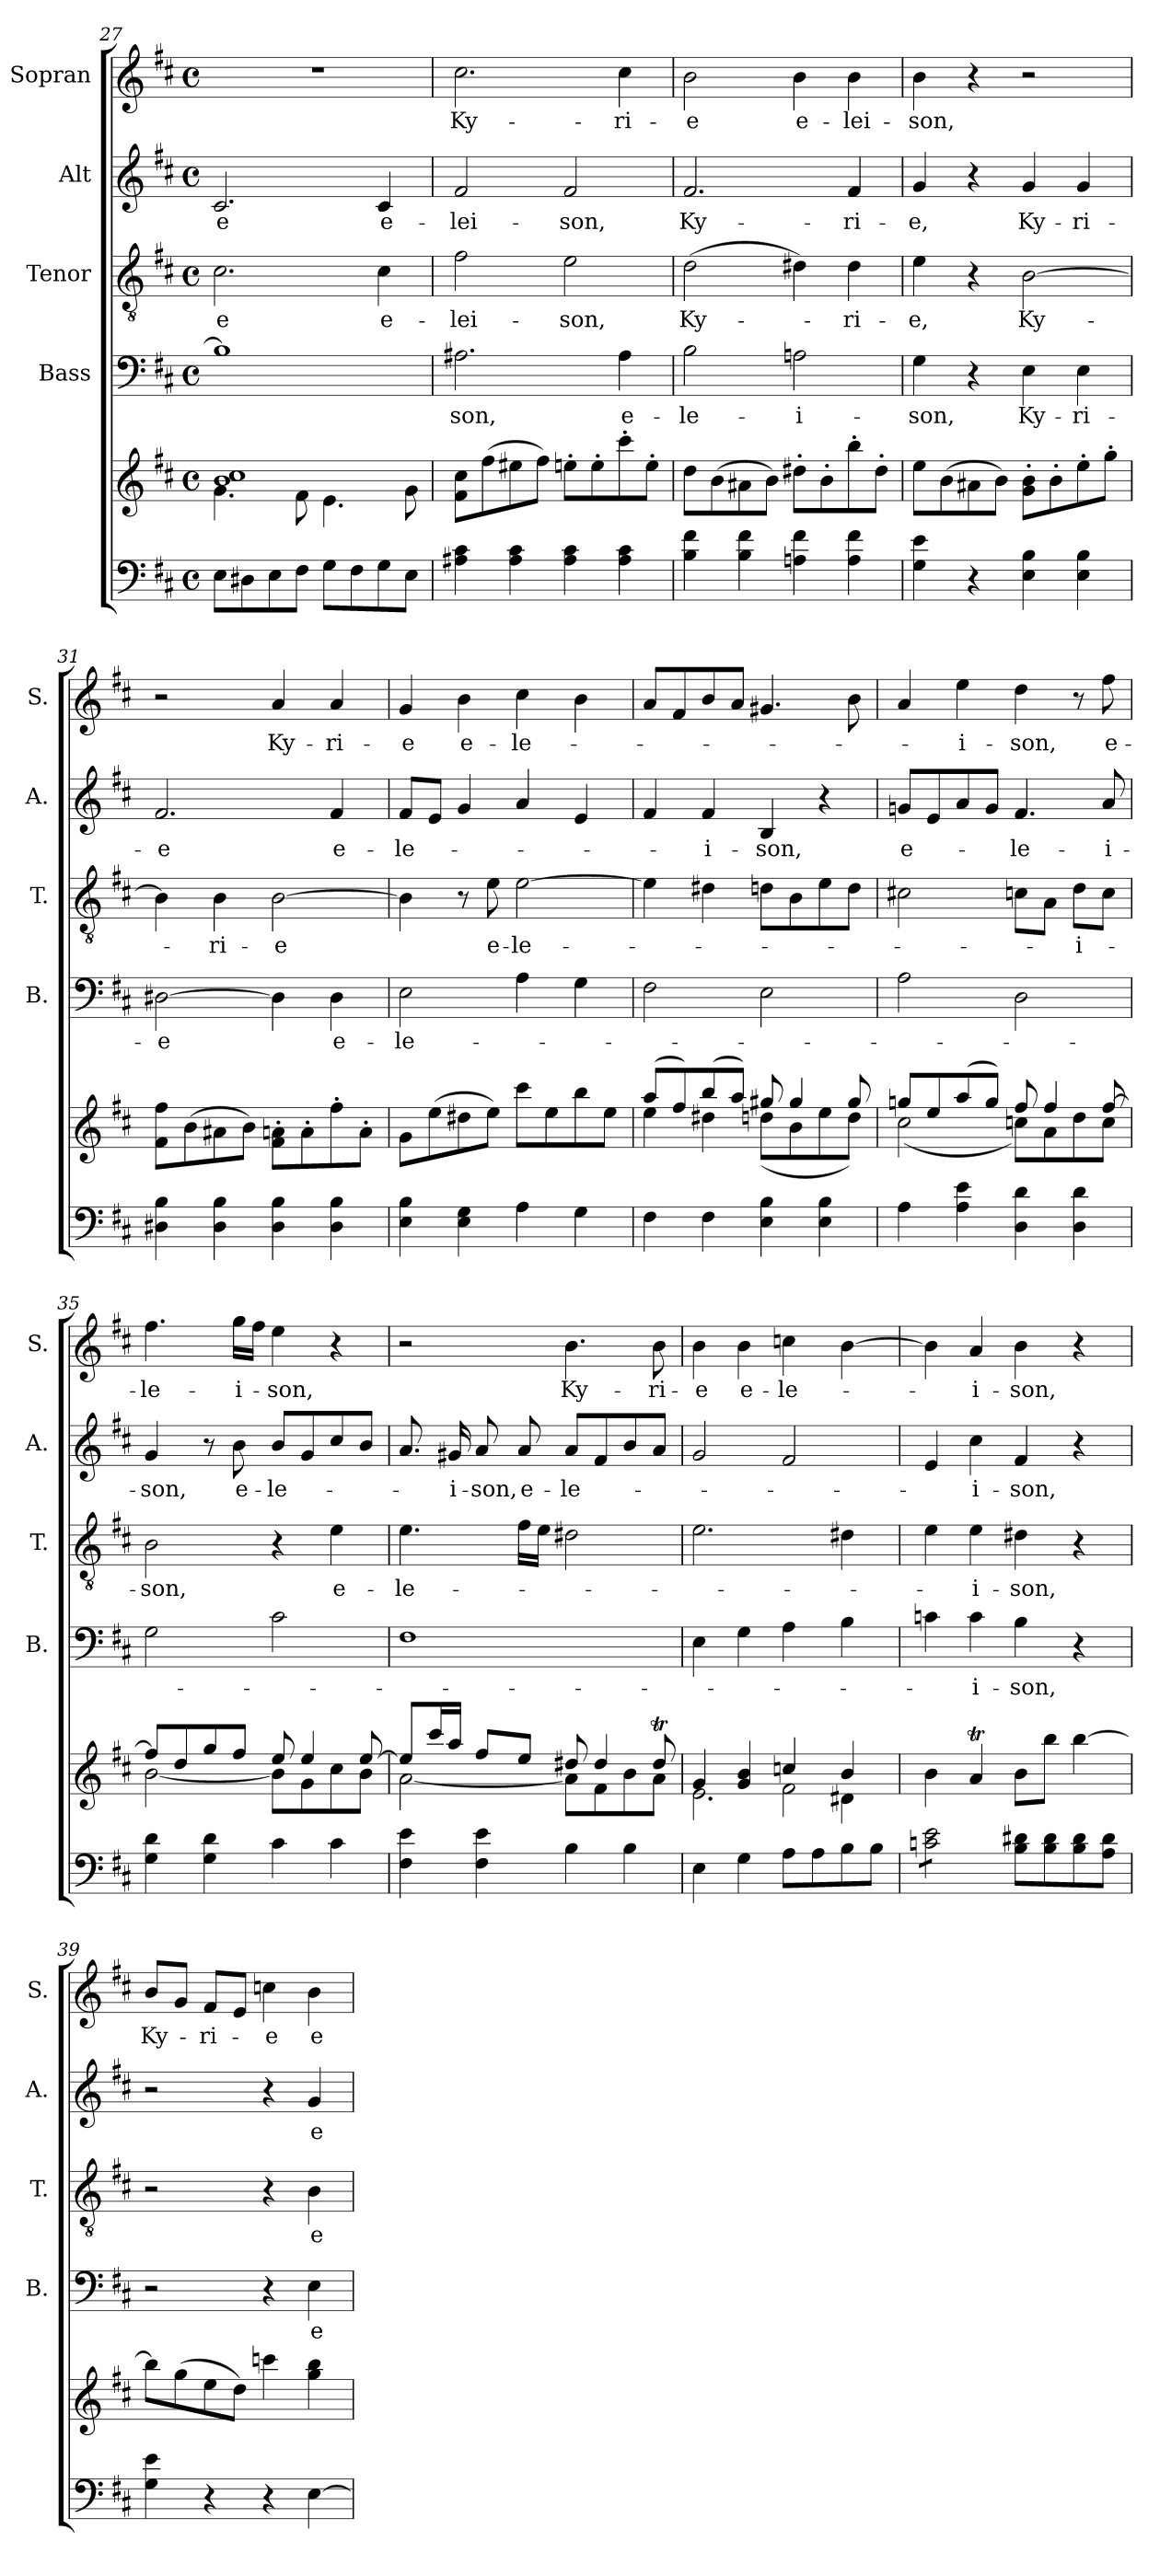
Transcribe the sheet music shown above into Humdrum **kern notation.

**kern	**kern	**kern	**text	**kern	**text	**kern	**text	**kern	**text
*part5	*part5	*part4	*part4	*part3	*part3	*part2	*part2	*part1	*part1
*staff6	*staff5	*staff4	*staff4	*staff3	*staff3	*staff2	*staff2	*staff1	*staff1
*	*	*I"Bass	*	*I"Tenor	*	*I"Alt	*	*I"Sopran	*
*	*	*I'B.	*	*I'T.	*	*I'A.	*	*I'S.	*
*clefF4	*clefG2	*clefF4	*	*clefGv2	*	*clefG2	*	*clefG2	*
*k[f#c#]	*k[f#c#]	*k[f#c#]	*	*k[f#c#]	*	*k[f#c#]	*	*k[f#c#]	*
*D:	*D:	*D:	*	*D:	*	*D:	*	*D:	*
*M4/4	*M4/4	*M4/4	*	*M4/4	*	*M4/4	*	*M4/4	*
*met(c)	*met(c)	*met(c)	*	*met(c)	*	*met(c)	*	*met(c)	*
=27	=27	=27	=27	=27	=27	=27	=27	=27	=27
*	*^	*	*	*	*	*	*	*	*
!	!	!	!	!	!	!LO:LY:b	!	!LO:LY:b	!	!
8E\L	1b 1cc#	4.g\	1B]	.	2.c#\	-e	2.c#/	-e	1r	.
8D#X\	.	.	.	.	.	.	.	.	.	.
8E\	.	.	.	.	.	.	.	.	.	.
8F#\J	.	8f#\	.	.	.	.	.	.	.	.
8G\L	.	4.e\	.	.	.	.	.	.	.	.
8F#\	.	.	.	.	.	.	.	.	.	.
!	!	!	!	!	!	!LO:LY:b	!	!LO:LY:b	!	!
8G\	.	.	.	.	4c#\	e-	4c#/	e-	.	.
8E\J	.	8g\	.	.	.	.	.	.	.	.
=28	=28	=28	=28	=28	=28	=28	=28	=28	=28	=28
!	!	!	!	!LO:LY:b	!	!LO:LY:b	!	!LO:LY:b	!	!LO:LY:b
*	*v	*v	*	*	*	*	*	*	*	*
4A#X\ 4c#\	8f#\ 8cc#\L	2.A#X\	-son,	2f#\	-lei-	2f#/	-lei-	2.cc#\	Ky-
.	(>8ff#\	.	.	.	.	.	.	.	.
4A#\ 4c#\	8ee#X\	.	.	.	.	.	.	.	.
.	8ff#\J)	.	.	.	.	.	.	.	.
!	!	!	!	!	!LO:LY:b	!	!LO:LY:b	!	!
4A#\ 4c#\	8een'>\L	.	.	2e\	-son,	2f#/	-son,	.	.
.	8ee'>\	.	.	.	.	.	.	.	.
!	!	!	!LO:LY:b	!	!	!	!	!	!LO:LY:b
4A#\ 4c#\	8ccc#'>\	4A#\	e-	.	.	.	.	4cc#\	-ri-
.	8ee'>\J	.	.	.	.	.	.	.	.
=29	=29	=29	=29	=29	=29	=29	=29	=29	=29
!	!	!	!LO:LY:b	!	!LO:LY:b	!	!LO:LY:b	!	!LO:LY:b
4B\ 4f#\	8dd\L	2B\	-le-	(>2d\	Ky-	2.f#/	Ky-	2b\	-e
.	(>8b\	.	.	.	.	.	.	.	.
4B\ 4f#\	8a#X\	.	.	.	.	.	.	.	.
.	8b\J)	.	.	.	.	.	.	.	.
!	!	!	!LO:LY:b	!	!	!	!	!	!LO:LY:b
4An\ 4f#\	8dd#X'>\L	2An\	-i-	4d#X\)	.	.	.	4b\	e-
.	8b'>\	.	.	.	.	.	.	.	.
!	!	!	!	!	!LO:LY:b	!	!LO:LY:b	!	!LO:LY:b
4A\ 4f#\	8bb'>\	.	.	4d#\	-ri-	4f#/	-ri-	4b\	-lei-
.	8dd#'>\J	.	.	.	.	.	.	.	.
!!LO:PB:g=z
=30	=30	=30	=30	=30	=30	=30	=30	=30	=30
!	!	!	!LO:LY:b	!	!LO:LY:b	!	!LO:LY:b	!	!LO:LY:b
4G\ 4e\	8ee\L	4G\	-son,	4e\	-e,	4g/	-e,	4b\	-son,
.	(>8b\	.	.	.	.	.	.	.	.
4r	8a#X\	4r	.	4r	.	4r	.	4r	.
.	8b\J)	.	.	.	.	.	.	.	.
!	!	!	!LO:LY:b	!	!LO:LY:b	!	!LO:LY:b	!	!
4E\ 4B\	8g\'> 8b\'>L	4E\	Ky-	[2B\	Ky-	4g/	Ky-	2r	.
.	8b'>\	.	.	.	.	.	.	.	.
!	!	!	!LO:LY:b	!	!	!	!LO:LY:b	!	!
4E\ 4B\	8ee'>\	4E\	-ri-	.	.	4g/	-ri-	.	.
.	8gg'>\J	.	.	.	.	.	.	.	.
=31	=31	=31	=31	=31	=31	=31	=31	=31	=31
!	!	!	!LO:LY:b	!	!	!	!LO:LY:b	!	!
4D#X\ 4B\	8f#\ 8ff#\L	[2D#X\	-e	4B\]	.	2.f#/	-e	2r	.
.	(>8b\	.	.	.	.	.	.	.	.
!	!	!	!	!	!LO:LY:b	!	!	!	!
4D#\ 4B\	8a#X\	.	.	4B\	-ri-	.	.	.	.
.	8b\J)	.	.	.	.	.	.	.	.
!	!	!	!	!	!LO:LY:b	!	!	!	!LO:LY:b
4D#\ 4B\	8f#\'> 8an\'>L	4D#\]	.	[2B\	-e	.	.	4a/	Ky-
.	8a'>\	.	.	.	.	.	.	.	.
!	!	!	!LO:LY:b	!	!	!	!LO:LY:b	!	!LO:LY:b
4D#\ 4B\	8ff#'>\	4D#\	e-	.	.	4f#/	e-	4a/	-ri-
.	8a'>\J	.	.	.	.	.	.	.	.
=32	=32	=32	=32	=32	=32	=32	=32	=32	=32
!	!	!	!LO:LY:b	!	!	!	!LO:LY:b	!	!LO:LY:b
4E\ 4B\	8g\L	2E\	-le-	4B\]	.	8f#/L	-le-	4g/	-e
.	(>8ee\	.	.	.	.	8e/J	.	.	.
!	!	!	!	!	!	!	!	!	!LO:LY:b
4E\ 4G\	8dd#X\	.	.	8r	.	4g/	.	4b\	e-
!	!	!	!	!	!LO:LY:b	!	!	!	!
.	8ee\J)	.	.	8e\	e-	.	.	.	.
!	!	!	!	!	!LO:LY:b	!	!	!	!LO:LY:b
4A\	8ccc#\L	4A\	.	[2e\	-le-	4a/	.	4cc#\	-le-
.	8ee\	.	.	.	.	.	.	.	.
4G\	8bb\	4G\	.	.	.	4e/	.	4b\	.
.	8ee\J	.	.	.	.	.	.	.	.
=33	=33	=33	=33	=33	=33	=33	=33	=33	=33
*	*^	*	*	*	*	*	*	*	*
4F#\	(>8aa/L	4ee\	2F#\	.	4e\]	.	4f#/	.	8a/L	.
.	8ff#/)	.	.	.	.	.	.	.	8f#/	.
!	!	!	!	!	!	!	!	!LO:LY:b	!	!
4F#\	(>8bb/	4dd#X\	.	.	4d#X\	.	4f#/	-i-	8b/	.
.	8aa/J)	.	.	.	.	.	.	.	8a/J	.
!	!	!	!	!	!	!	!	!LO:LY:b	!	!
4E\ 4B\	8gg#X/	(<8ddn\L	2E\	.	8dn\L	.	4B/	-son,	4.g#X/	.
.	4gg#/	8b\	.	.	8B\	.	.	.	.	.
4E\ 4B\	.	8ee\	.	.	8e\	.	4r	.	.	.
.	8gg#/	8dd\J)	.	.	8d\J	.	.	.	8b\	.
!!LO:LB:g=z
=34	=34	=34	=34	=34	=34	=34	=34	=34	=34	=34
!	!	!	!	!	!	!	!	!LO:LY:b	!	!
4A\	8ggn/L	(<2cc#\	2A\	.	2c#X\	.	8gn/L	e-	4a/	.
.	8ee/	.	.	.	.	.	8e/	.	.	.
!	!	!	!	!	!	!	!	!	!	!LO:LY:b
4A\ 4e\	(>8aa/	.	.	.	.	.	8a/	.	4ee\	-i-
.	8gg/J)	.	.	.	.	.	8g/J	.	.	.
!	!	!	!	!	!	!	!	!LO:LY:b	!	!LO:LY:b
4D\ 4d\	8ff#/	8ccn\L)	2D\	.	8cn\L	.	4.f#/	-le-	4dd\	-son,
.	4ff#/	8a\	.	.	8A\J	.	.	.	.	.
!	!	!	!	!	!	!LO:LY:b	!	!	!	!
4D\ 4d\	.	8dd\	.	.	8d\L	-i-	.	.	8r	.
!	!	!	!	!	!	!	!	!LO:LY:b	!	!LO:LY:b
.	[>8ff#/	8cc\J	.	.	8c\J	.	8a/	-i-	8ff#\	e-
=35	=35	=35	=35	=35	=35	=35	=35	=35	=35	=35
!	!	!	!	!	!	!LO:LY:b	!	!LO:LY:b	!	!LO:LY:b
4G\ 4d\	8ff#/L]	[<2b\	2G\	.	2B\	-son,	4g/	-son,	4.ff#\	-le-
.	8dd/	.	.	.	.	.	.	.	.	.
4G\ 4d\	8gg/	.	.	.	.	.	8r	.	.	.
!	!	!	!	!	!	!	!	!LO:LY:b	!	!LO:LY:b
.	8ff#/J	.	.	.	.	.	8b\	e-	16gg\LL	-i-
.	.	.	.	.	.	.	.	.	16ff#\JJ	.
!	!	!	!	!	!	!	!	!LO:LY:b	!	!LO:LY:b
4c#\	8ee/	8b\L]	2c#\	.	4r	.	8b/L	-le-	4ee\	-son,
.	4ee/	8g\	.	.	.	.	8g/	.	.	.
!	!	!	!	!	!	!LO:LY:b	!	!	!	!
4c#\	.	8cc#\	.	.	4e\	e-	8cc#/	.	4r	.
.	[>8ee/	8b\J	.	.	.	.	8b/J	.	.	.
=36	=36	=36	=36	=36	=36	=36	=36	=36	=36	=36
!	!	!	!	!	!	!LO:LY:b	!	!	!	!
4F#\ 4e\	8ee/L]	[<2a\	1F#	.	4.e\	-le-	8.a/	.	2r	.
.	16ccc#/L	.	.	.	.	.	.	.	.	.
!	!	!	!	!	!	!	!	!LO:LY:b	!	!
.	16aa/JJ	.	.	.	.	.	16g#X/	-i-	.	.
!	!	!	!	!	!	!	!	!LO:LY:b	!	!
4F#\ 4e\	8ff#/L	.	.	.	.	.	8a/	-son,	.	.
!	!	!	!	!	!	!	!	!LO:LY:b	!	!
.	8ee/J	.	.	.	16f#\LL	.	8a/	e-	.	.
.	.	.	.	.	16e\JJ	.	.	.	.	.
!	!	!	!	!	!	!	!	!LO:LY:b	!	!LO:LY:b
4B\	8dd#X/	8a\L]	.	.	2d#X\	.	8a/L	-le-	4.b\	Ky-
.	4dd#/	8f#\	.	.	.	.	8f#/	.	.	.
4B\	.	8b\	.	.	.	.	8b/	.	.	.
!	!	!	!	!	!	!	!	!	!	!LO:LY:b
.	8dd#t/	8a\J	.	.	.	.	8a/J	.	8b\	-ri-
=37	=37	=37	=37	=37	=37	=37	=37	=37	=37	=37
*	*	*^	*	*	*	*	*	*	*	*
!	!	!	!	!	!	!	!	!	!	!	!LO:LY:b
4E\	4g/	2.e\	2ryy	4E\	.	2.e\	.	2g/	.	4b\	-e
!	!	!	!	!	!	!	!	!	!	!	!LO:LY:b
4G\	4g/ 4b/	.	.	4G\	.	.	.	.	.	4b\	e-
!	!	!	!	!	!	!	!	!	!	!	!LO:LY:b
8A\L	4ccn/	.	2f#\	4A\	.	.	.	2f#/	.	4ccn\	-le-
8A\	.	.	.	.	.	.	.	.	.	.	.
8B\	4b/	4d#X\	.	4B\	.	4d#X\	.	.	.	[4b\	.
8B\J	.	.	.	.	.	.	.	.	.	.	.
*	*v	*v	*v	*	*	*	*	*	*	*	*
!!LO:PB:g=z
=38	=38	=38	=38	=38	=38	=38	=38	=38	=38
*tremolo	*	*	*	*	*	*	*	*	*
8cn\ 8e\L	4b\	4cn\	.	4e\	.	4e/	.	4b\]	.
8cn\ 8e\	.	.	.	.	.	.	.	.	.
!	!	!	!LO:LY:b	!	!LO:LY:b	!	!LO:LY:b	!	!LO:LY:b
8cn\ 8e\	4aT/	4c\	-i-	4e\	-i-	4cc#\	-i-	4a/	-i-
8cn\ 8e\J	.	.	.	.	.	.	.	.	.
*Xtremolo	*	*	*	*	*	*	*	*	*
!	!	!	!LO:LY:b	!	!LO:LY:b	!	!LO:LY:b	!	!LO:LY:b
8B\ 8d#X\L	8b\L	4B\	-son,	4d#X\	-son,	4f#/	-son,	4b\	-son,
8B\ 8d#\	8bb\J	.	.	.	.	.	.	.	.
8B\ 8d#\	[4bb\	4r	.	4r	.	4r	.	4r	.
8A\ 8d#\J	.	.	.	.	.	.	.	.	.
=39	=39	=39	=39	=39	=39	=39	=39	=39	=39
!	!	!	!	!	!	!	!	!	!LO:LY:b
4G\ 4e\	8bb\L]	2r	.	2r	.	2r	.	8b/L	Ky-
.	(>8gg\	.	.	.	.	.	.	8g/J	.
!	!	!	!	!	!	!	!	!	!LO:LY:b
4r	8ee\	.	.	.	.	.	.	8f#/L	-ri-
.	8dd\J)	.	.	.	.	.	.	8e/J	.
!	!	!	!	!	!	!	!	!	!LO:LY:b
4r	4cccn\	4r	.	4r	.	4r	.	4ccn\	-e
!	!	!	!LO:LY:b	!	!LO:LY:b	!	!LO:LY:b	!	!LO:LY:b
[4E\	4gg\ 4bb\	4E\	e-	4B\	e-	4g/	e-	4b\	e-
=	=	=	=	=	=	=	=	=	=
*-	*-	*-	*-	*-	*-	*-	*-	*-	*-
